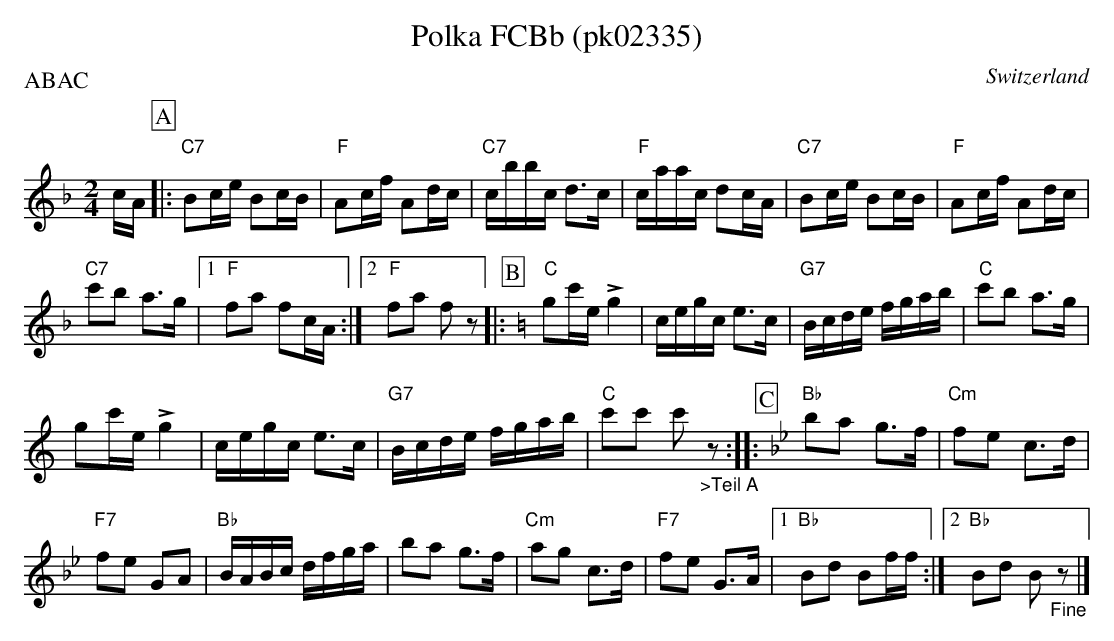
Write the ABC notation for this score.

X:1
T:Polka FCBb (pk02335)
O:Switzerland
P:ABAC
M:2/4
L:1/16
K:F major
cA [P:A] |: "C7"B2ce B2cB | "F"A2cf A2dc | "C7"cbbc d3c | "F"caac d2cA | "C7"B2ce B2cB | "F"A2cf A2dc |
"C7"c'2b2 a3g |1 "F"f2a2 f2cA :|2 "F"f2a2 f2z2 |: [P:B] [K:C] "C"g2c'e !>!g4 | cegc e3c | "G7"Bcde fgab | "C"c'2b2 a3g |
g2c'e!>!g4 | cegc e3c | "G7"Bcde fgab | "C"c'2c'2 c'2"_>Teil A"z2 :: [P:C] [K:Bb] "Bb"b2a2 g3f | "Cm"f2e2 c3d |
"F7"f2e2 G2A2 | "Bb"BABc dfga | b2a2 g3f | "Cm"a2g2 c3d | "F7"f2e2 G3A |1 "Bb"B2d2 B2ff :|2 "Bb"B2d2 B2"_Fine"z2 |]
